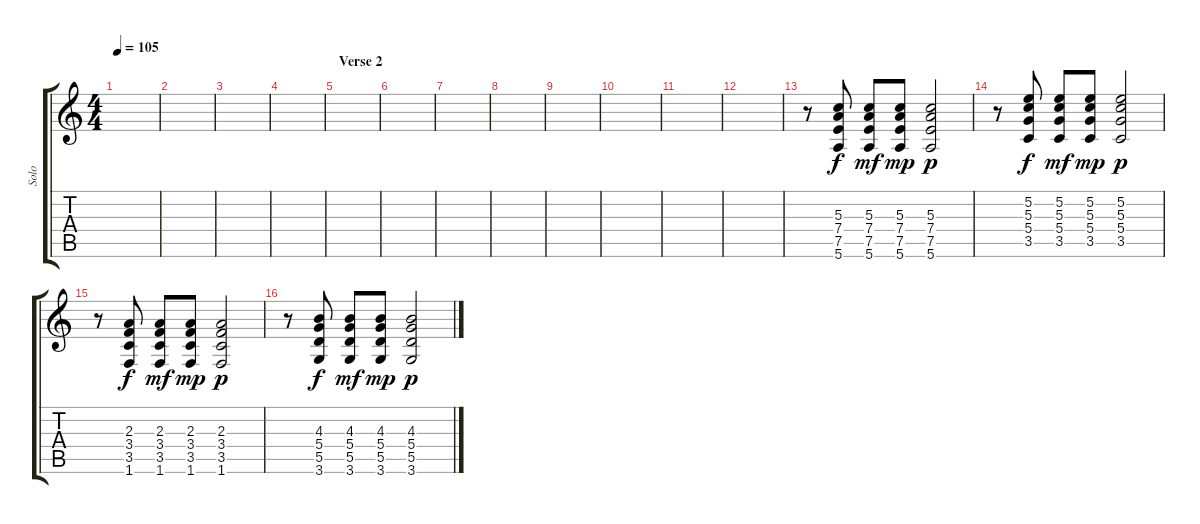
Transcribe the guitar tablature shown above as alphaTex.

\track ("Solo" "Solo") {instrument distortionguitar}
\staff {score tabs}
\tuning (E4 B3 G3 D3 A2 E2) {hide}
\ts (4 4)
\tempo 105
\clef g2
\ks c
|
|
|
|
\section ("" "Verse 2")
|
|
|
|
|
|
|
|
r.8 (5.3 7.4 7.5 5.6).8{dy f} (5.3 7.4 7.5 5.6).8{dy mf} (5.3 7.4 7.5 5.6).8{dy mp} (5.3 7.4 7.5 5.6).2{dy p} |
r.8 (5.2 5.3 5.4 3.5).8{dy f} (5.2 5.3 5.4 3.5).8{dy mf} (5.2 5.3 5.4 3.5).8{dy mp} (5.2 5.3 5.4 3.5).2{dy p} |
r.8 (2.3 3.4 3.5 1.6).8{dy f} (2.3 3.4 3.5 1.6).8{dy mf} (2.3 3.4 3.5 1.6).8{dy mp} (2.3 3.4 3.5 1.6).2{dy p} |
r.8 (4.3 5.4 5.5 3.6).8{dy f} (4.3 5.4 5.5 3.6).8{dy mf} (4.3 5.4 5.5 3.6).8{dy mp} (4.3 5.4 5.5 3.6).2{dy p}
